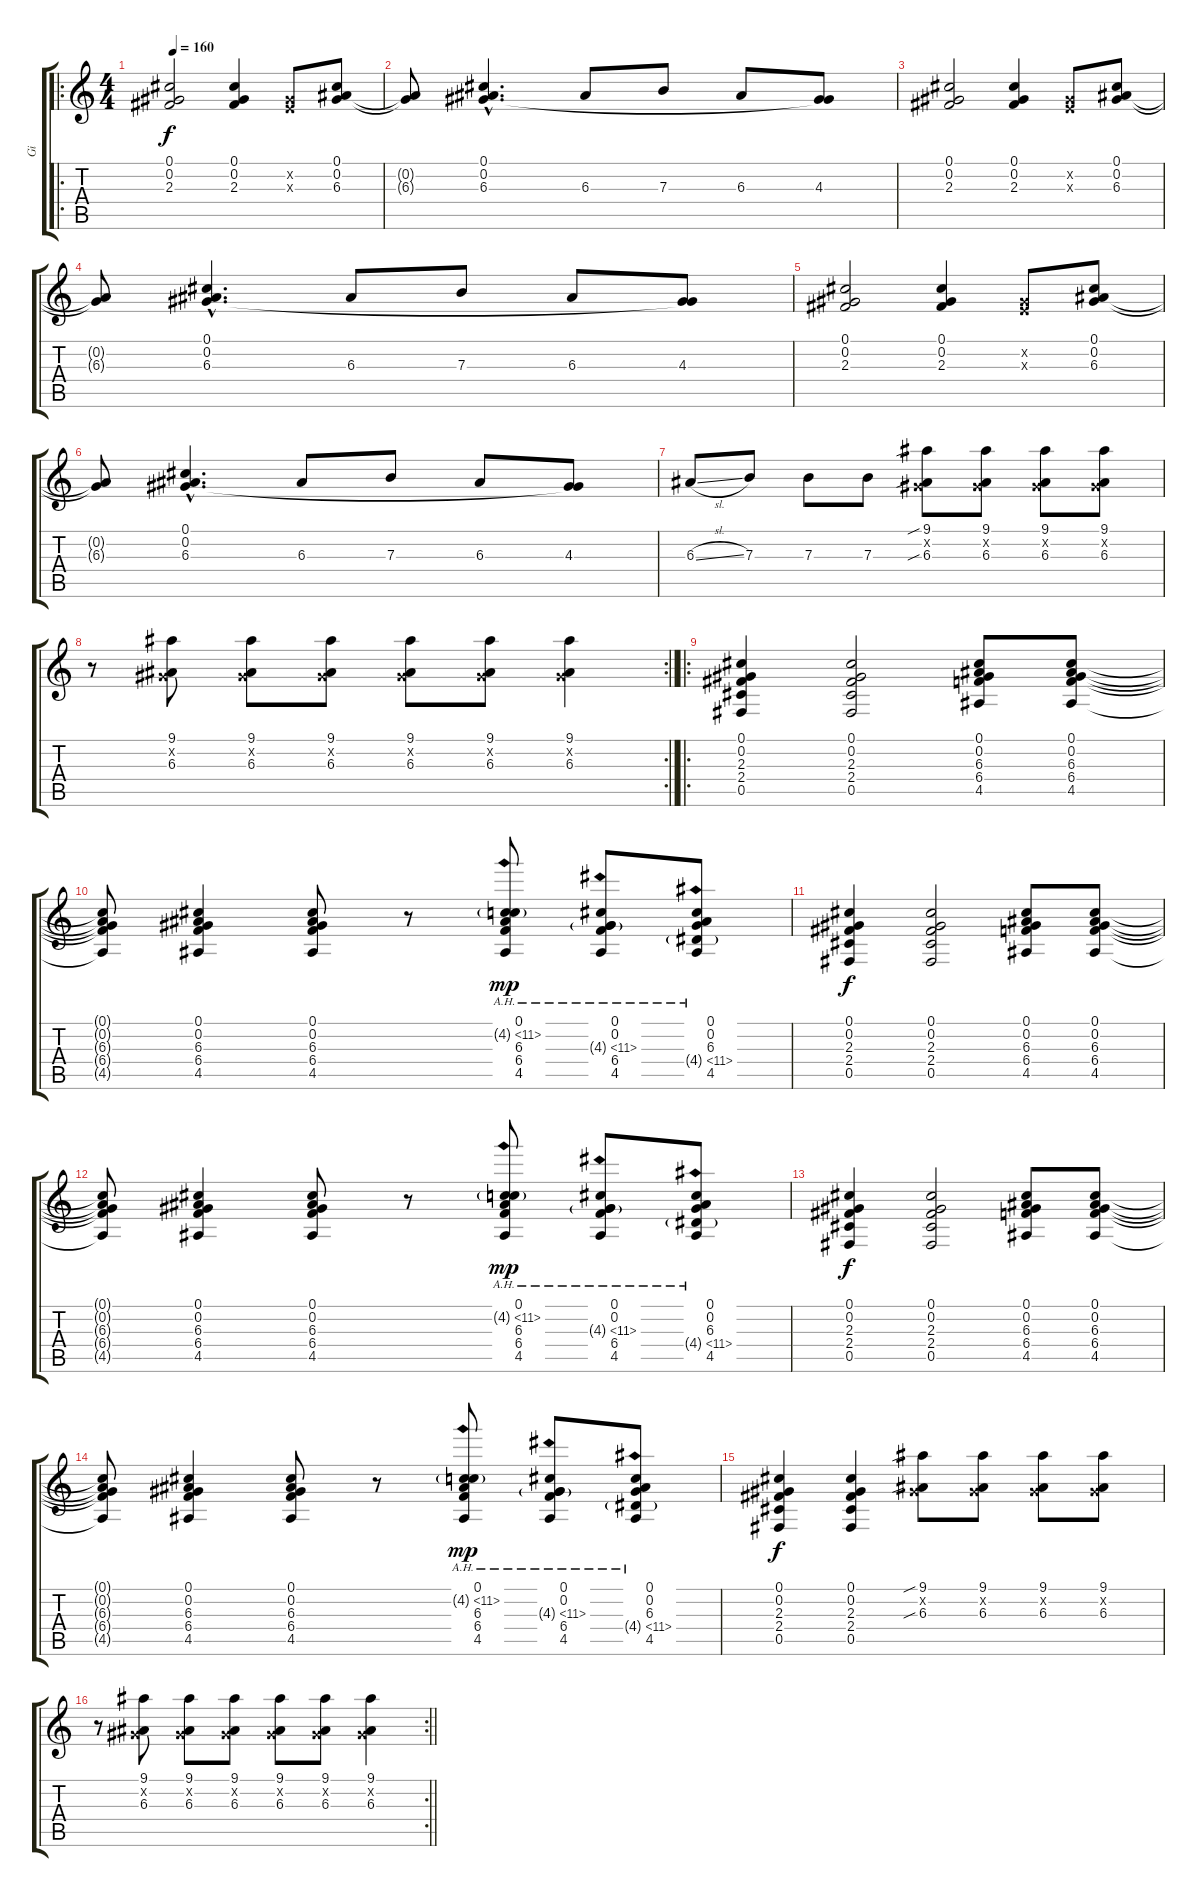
\track ("Gi" "Gi") {instrument electricguitarjazz}
\staff {score tabs}
\tuning (Db4 Ab3 E3 B2 Gb2 B1) {hide}
\ro
\ts (4 4)
\tempo 160
\clef g2
\ks c
(0.1 0.2 2.3).2{dy f instrument electricguitarjazz} (0.1 0.2 2.3).4 (0.2{x} 0.3{x}).8 (0.1 0.2 6.3).8 |
(0.2{t} 6.3{t}).8 (0.1{hac} 0.2{hac} 6.3{hac}).4{d} 6.3.8 7.3.8 6.3.8 (0.2{t} 4.3).8 |
(0.1 0.2 2.3).2 (0.1 0.2 2.3).4 (0.2{x} 0.3{x}).8 (0.1 0.2 6.3).8 |
(0.2{t} 6.3{t}).8 (0.1{hac} 0.2{hac} 6.3{hac}).4{d} 6.3.8 7.3.8 6.3.8 (0.2{t} 4.3).8 |
(0.1 0.2 2.3).2 (0.1 0.2 2.3).4 (0.2{x} 0.3{x}).8 (0.1 0.2 6.3).8 |
(0.2{t} 6.3{t}).8 (0.1{hac} 0.2{hac} 6.3{hac}).4{d} 6.3.8 7.3.8 6.3.8 (0.2{t} 4.3).8 |
6.3{sl}.8 7.3.8 7.3.8 7.3.8 (9.1{sib} 0.2{x} 6.3{sib}).8 (9.1 0.2{x} 6.3).8 (9.1 0.2{x} 6.3).8 (9.1 0.2{x} 6.3).8 |
\rc 2
\barLineRight lightlight
r.8 (9.1 0.2{x} 6.3).8 (9.1 0.2{x} 6.3).8 (9.1 0.2{x} 6.3).8 (9.1 0.2{x} 6.3).8 (9.1 0.2{x} 6.3).8 (9.1 0.2{x} 6.3).4 |
\ro
(0.1 0.2 2.3 2.4 0.5).4{instrument distortionguitar} (0.1 0.2 2.3 2.4 0.5).2 (0.1 0.2 6.3 6.4 4.5).8 (0.1 0.2 6.3 6.4 4.5).8 |
(0.1{t} 0.2{t} 6.3{t} 6.4{t} 4.5{t}).8 (0.1 0.2 6.3 6.4 4.5).4 (0.1 0.2 6.3 6.4 4.5).8 r.8 (0.1 4.2{ah 7 g} 6.3 6.4 4.5).8{dy mp} (0.1 0.2 4.3{ah 7 g} 6.4 4.5).8 (0.1 0.2 6.3 4.4{ah 7 g} 4.5).8 |
(0.1 0.2 2.3 2.4 0.5).4{dy f} (0.1 0.2 2.3 2.4 0.5).2 (0.1 0.2 6.3 6.4 4.5).8 (0.1 0.2 6.3 6.4 4.5).8 |
(0.1{t} 0.2{t} 6.3{t} 6.4{t} 4.5{t}).8 (0.1 0.2 6.3 6.4 4.5).4 (0.1 0.2 6.3 6.4 4.5).8 r.8 (0.1 4.2{ah 7 g} 6.3 6.4 4.5).8{dy mp} (0.1 0.2 4.3{ah 7 g} 6.4 4.5).8 (0.1 0.2 6.3 4.4{ah 7 g} 4.5).8 |
(0.1 0.2 2.3 2.4 0.5).4{dy f} (0.1 0.2 2.3 2.4 0.5).2 (0.1 0.2 6.3 6.4 4.5).8 (0.1 0.2 6.3 6.4 4.5).8 |
(0.1{t} 0.2{t} 6.3{t} 6.4{t} 4.5{t}).8 (0.1 0.2 6.3 6.4 4.5).4 (0.1 0.2 6.3 6.4 4.5).8 r.8 (0.1 4.2{ah 7 g} 6.3 6.4 4.5).8{dy mp} (0.1 0.2 4.3{ah 7 g} 6.4 4.5).8 (0.1 0.2 6.3 4.4{ah 7 g} 4.5).8 |
(0.1 0.2 2.3 2.4 0.5).4{dy f} (0.1 0.2 2.3 2.4 0.5).4 (9.1{sib} 0.2{x} 6.3{sib}).8 (9.1 0.2{x} 6.3).8 (9.1 0.2{x} 6.3).8 (9.1 0.2{x} 6.3).8 |
\rc 2
\barLineRight lightlight
r.8 (9.1 0.2{x} 6.3).8 (9.1 0.2{x} 6.3).8 (9.1 0.2{x} 6.3).8 (9.1 0.2{x} 6.3).8 (9.1 0.2{x} 6.3).8 (9.1 0.2{x} 6.3).4
